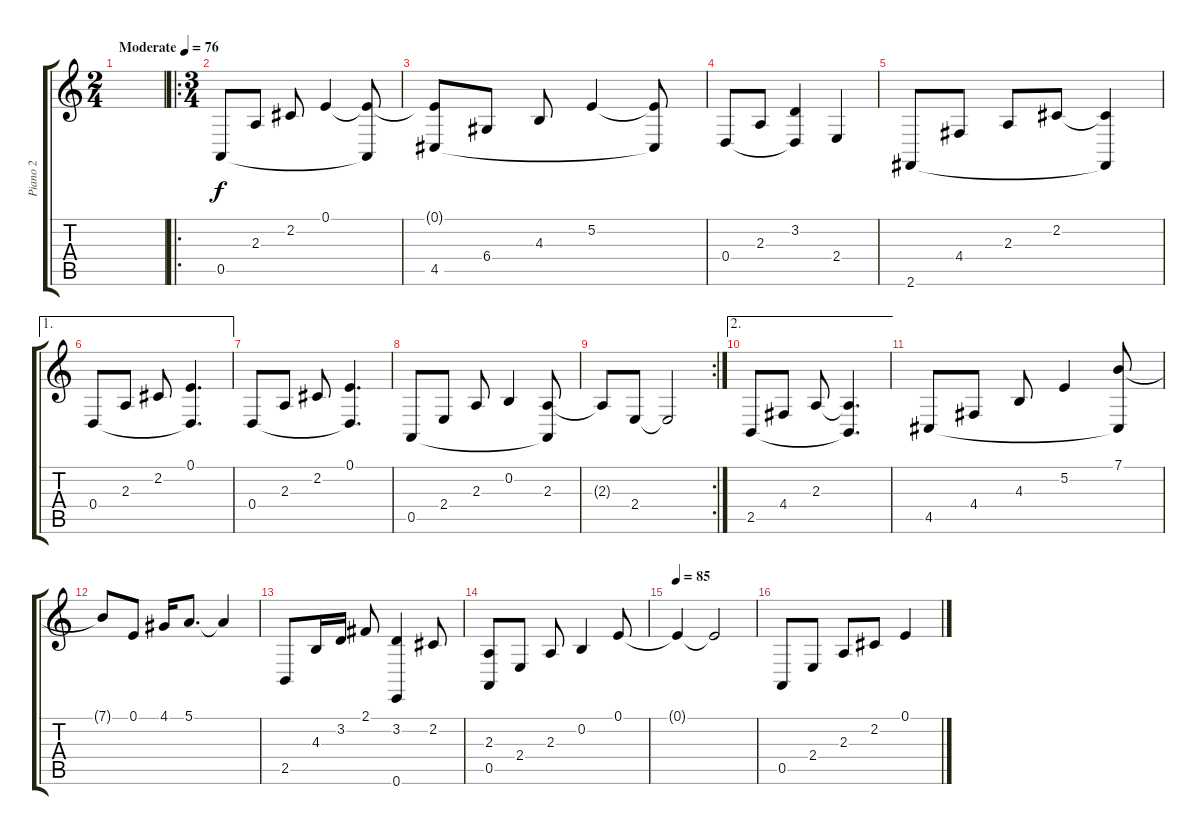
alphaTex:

\track ("Piano 2" "Piano 2") {instrument acousticgrandpiano}
\staff {score tabs}
\tuning (E4 B3 G3 D3 A2 E2) {hide}
\ts (2 4)
\tempo (76 "Moderate")
\clef g2
\ks c
|
\ro
\ts (3 4)
0.5.8 2.3.8 2.2.8 0.1.4 (0.1{t} 0.5{t}).8 |
(0.1{t} 4.5).8 6.4.8 4.3.8 5.2.4 (5.2{t} 4.5{t}).8 |
0.4.8 2.3.8 (3.2 0.4{t}).4 2.4.4 |
2.6.8 4.4.8 2.3.8 2.2.8 (2.2{t} 2.6{t}).4 |
\ae 1
0.4.8 2.3.8 2.2.8 (0.1 0.4{t}).4{d} |
0.4.8 2.3.8 2.2.8 (0.1 0.4{t}).4{d} |
0.5.8 2.4.8 2.3.8 0.2.4 (2.3 0.5{t}).8 |
\rc 2
2.3{t}.8 2.4.8 2.4{t}.2 |
\ae 2
2.5.8 4.4.8 2.3.8 (2.3{t} 2.5{t}).4{d} |
4.5.8 4.4.8 4.3.8 5.2.4 (7.1 4.5{t}).8 |
7.1{t}.8 0.1.8 4.1.16 5.1.8{d} 5.1{t}.4 |
2.5.8 4.3.16 3.2.16 2.1.8 (3.2 0.6).4 2.2.8 |
(2.3 0.5).8 2.4.8 2.3.8 0.2.4 0.1.8 |
\tempo 85
0.1{t}.4 0.1{t}.2 |
0.5.8 2.4.8 2.3.8 2.2.8 0.1.4
